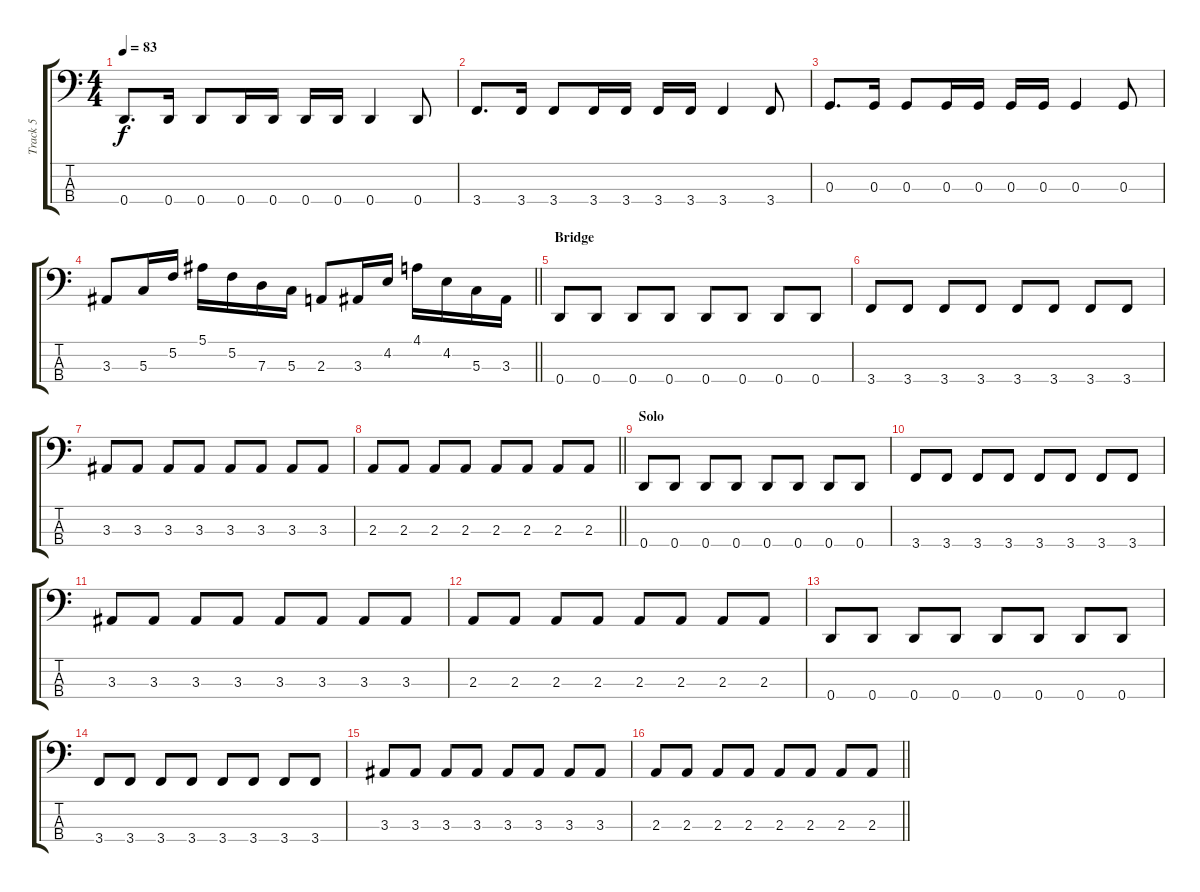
\track ("Track 5" "Track 5") {instrument electricbasspick}
\staff {score tabs}
\tuning (F2 C2 G1 D1) {hide}
\ts (4 4)
\tempo 83
\clef f4
\ks c
0.4.8{d dy f} 0.4.16 0.4.8 0.4.16 0.4.16 0.4.16 0.4.16 0.4.4 0.4.8 |
3.4.8{d} 3.4.16 3.4.8 3.4.16 3.4.16 3.4.16 3.4.16 3.4.4 3.4.8 |
0.3.8{d} 0.3.16 0.3.8 0.3.16 0.3.16 0.3.16 0.3.16 0.3.4 0.3.8 |
\barLineRight lightlight
3.3.8 5.3.16 5.2.16 5.1.16 5.2.16 7.3.16 5.3.16 2.3.8 3.3.16 4.2.16 4.1.16 4.2.16 5.3.16 3.3.16 |
\section ("" "Bridge")
0.4.8 0.4.8 0.4.8 0.4.8 0.4.8 0.4.8 0.4.8 0.4.8 |
3.4.8 3.4.8 3.4.8 3.4.8 3.4.8 3.4.8 3.4.8 3.4.8 |
3.3.8 3.3.8 3.3.8 3.3.8 3.3.8 3.3.8 3.3.8 3.3.8 |
\barLineRight lightlight
2.3.8 2.3.8 2.3.8 2.3.8 2.3.8 2.3.8 2.3.8 2.3.8 |
\section ("" "Solo")
0.4.8 0.4.8 0.4.8 0.4.8 0.4.8 0.4.8 0.4.8 0.4.8 |
3.4.8 3.4.8 3.4.8 3.4.8 3.4.8 3.4.8 3.4.8 3.4.8 |
3.3.8 3.3.8 3.3.8 3.3.8 3.3.8 3.3.8 3.3.8 3.3.8 |
2.3.8 2.3.8 2.3.8 2.3.8 2.3.8 2.3.8 2.3.8 2.3.8 |
0.4.8 0.4.8 0.4.8 0.4.8 0.4.8 0.4.8 0.4.8 0.4.8 |
3.4.8 3.4.8 3.4.8 3.4.8 3.4.8 3.4.8 3.4.8 3.4.8 |
3.3.8 3.3.8 3.3.8 3.3.8 3.3.8 3.3.8 3.3.8 3.3.8 |
\barLineRight lightlight
2.3.8 2.3.8 2.3.8 2.3.8 2.3.8 2.3.8 2.3.8 2.3.8
